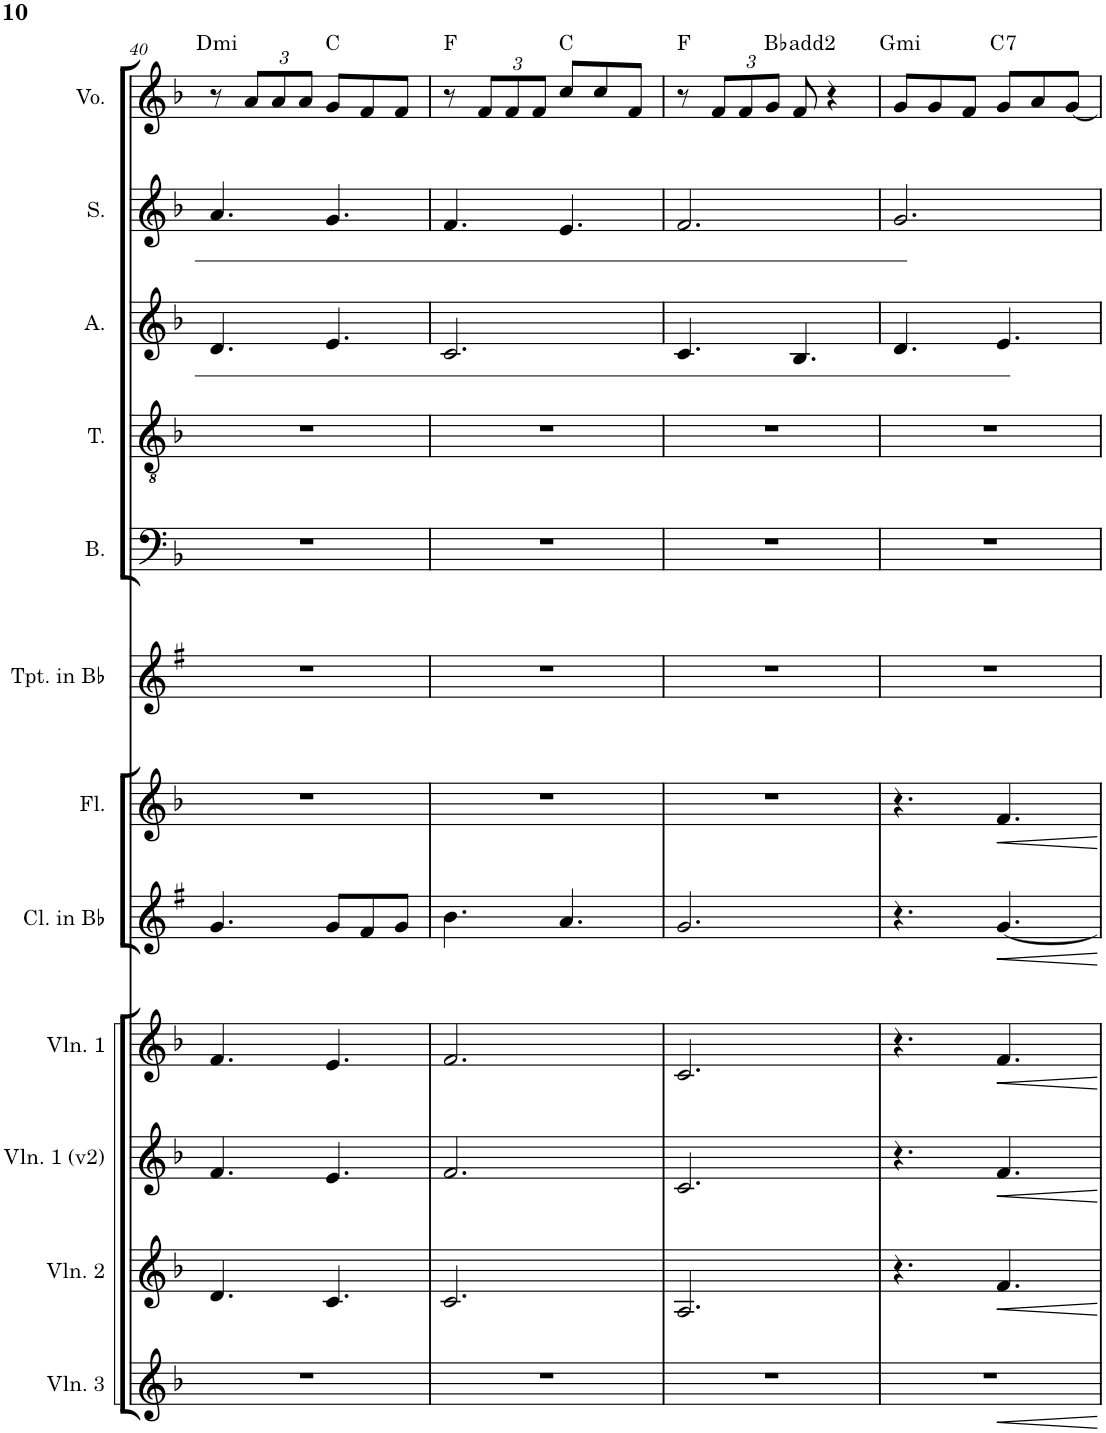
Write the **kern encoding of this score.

**kern	**kern	**kern	**kern	**kern	**kern	**kern	**kern	**kern	**kern	**kern	**kern	**harte
*part12	*part11	*part10	*part9	*part8	*part7	*part6	*part5	*part4	*part3	*part2	*part1	*part1
*staff12	*staff11	*staff10	*staff9	*staff8	*staff7	*staff6	*staff5	*staff4	*staff3	*staff2	*staff1	*
*I"Violin 3	*I"Violin 2	*I"Violin 1 (v2)	*I"Violin 1	*I"Clarinet in Bb	*I"Flute	*I"Trumpet in Bb	*I"Bass	*I"Tenor	*I"Alto	*I"Soprano	*I"Voice	*
*I'Vln. 3	*I'Vln. 2	*I'Vln. 1 (v2)	*I'Vln. 1	*I'Cl. in Bb	*I'Fl.	*I'Tpt. in Bb	*I'B.	*I'T.	*I'A.	*I'S.	*I'Vo.	*
!!LO:PB:g=z
*clefG2	*clefG2	*clefG2	*clefG2	*clefG2	*clefG2	*clefG2	*clefF4	*clefGv2	*clefG2	*clefG2	*clefG2	*
*	*	*	*	*Trd1c2	*	*Trd1c2	*	*	*	*	*	*
*k[b-]	*k[b-]	*k[b-]	*k[b-]	*k[f#]	*k[b-]	*k[f#]	*k[b-]	*k[b-]	*k[b-]	*k[b-]	*k[b-]	*
*M6/8	*M6/8	*M6/8	*M6/8	*M6/8	*M6/8	*M6/8	*M6/8	*M6/8	*M6/8	*M6/8	*M6/8	*
=40	=40	=40	=40	=40	=40	=40	=40	=40	=40	=40	=40	=40
!	!	!	!	!	!	!	!	!	!	!	!	!LO:H:kt=mi
2.r	4.d/	4.f/	4.f/	4.g/	2.r	2.r	2.r	2.r	4.d/	4.a/	8r	D:min
*	*	*	*	*	*	*	*	*	*	*	*Xbrackettup	*
.	.	.	.	.	.	.	.	.	.	.	12a/L	.
.	.	.	.	.	.	.	.	.	.	.	12a/	.
.	.	.	.	.	.	.	.	.	.	.	12a/J	.
.	4.c/	4.e/	4.e/	8g/L	.	.	.	.	4.e/	4.g/	8g/L	C:maj
.	.	.	.	8f#/	.	.	.	.	.	.	8f/	.
.	.	.	.	8g/J	.	.	.	.	.	.	8f/J	.
=41	=41	=41	=41	=41	=41	=41	=41	=41	=41	=41	=41	=41
2.r	2.c/	2.f/	2.f/	4.b\	2.r	2.r	2.r	2.r	2.c/	4.f/	8r	F:maj
.	.	.	.	.	.	.	.	.	.	.	12f/L	.
.	.	.	.	.	.	.	.	.	.	.	12f/	.
.	.	.	.	.	.	.	.	.	.	.	12f/J	.
.	.	.	.	4.a/	.	.	.	.	.	4.e/	8cc/L	C:maj
.	.	.	.	.	.	.	.	.	.	.	8cc/	.
.	.	.	.	.	.	.	.	.	.	.	8f/J	.
=42	=42	=42	=42	=42	=42	=42	=42	=42	=42	=42	=42	=42
2.r	2.A/	2.c/	2.c/	2.g/	2.r	2.r	2.r	2.r	4.c/	2.f/	8r	F:maj
.	.	.	.	.	.	.	.	.	.	.	12f/L	.
.	.	.	.	.	.	.	.	.	.	.	12f/	.
.	.	.	.	.	.	.	.	.	.	.	12g/J	.
.	.	.	.	.	.	.	.	.	4.B-/	.	8f/	Bb:maj(2)
.	.	.	.	.	.	.	.	.	.	.	4r	.
=43	=43	=43	=43	=43	=43	=43	=43	=43	=43	=43	=43	=43
!	!	!	!	!	!	!	!	!	!	!	!	!LO:H:kt=mi
2.r	4.r	4.r	4.r	4.r	4.r	2.r	2.r	2.r	4.d/	2.g/	8g/L	G:min
.	.	.	.	.	.	.	.	.	.	.	8g/	.
.	.	.	.	.	.	.	.	.	.	.	8f/J	.
!	!	!	!	!	!	!	!	!	!	!	!	!LO:H:kt=7
.	4.f/	4.f/	4.f/	[4.g/	4.f/	.	.	.	4.e/	.	8g/L	C:7
.	.	.	.	.	.	.	.	.	.	.	8a/	.
.	.	.	.	.	.	.	.	.	.	.	[8g/J	.
=	=	=	=	=	=	=	=	=	=	=	=	=
*-	*-	*-	*-	*-	*-	*-	*-	*-	*-	*-	*-	*-
